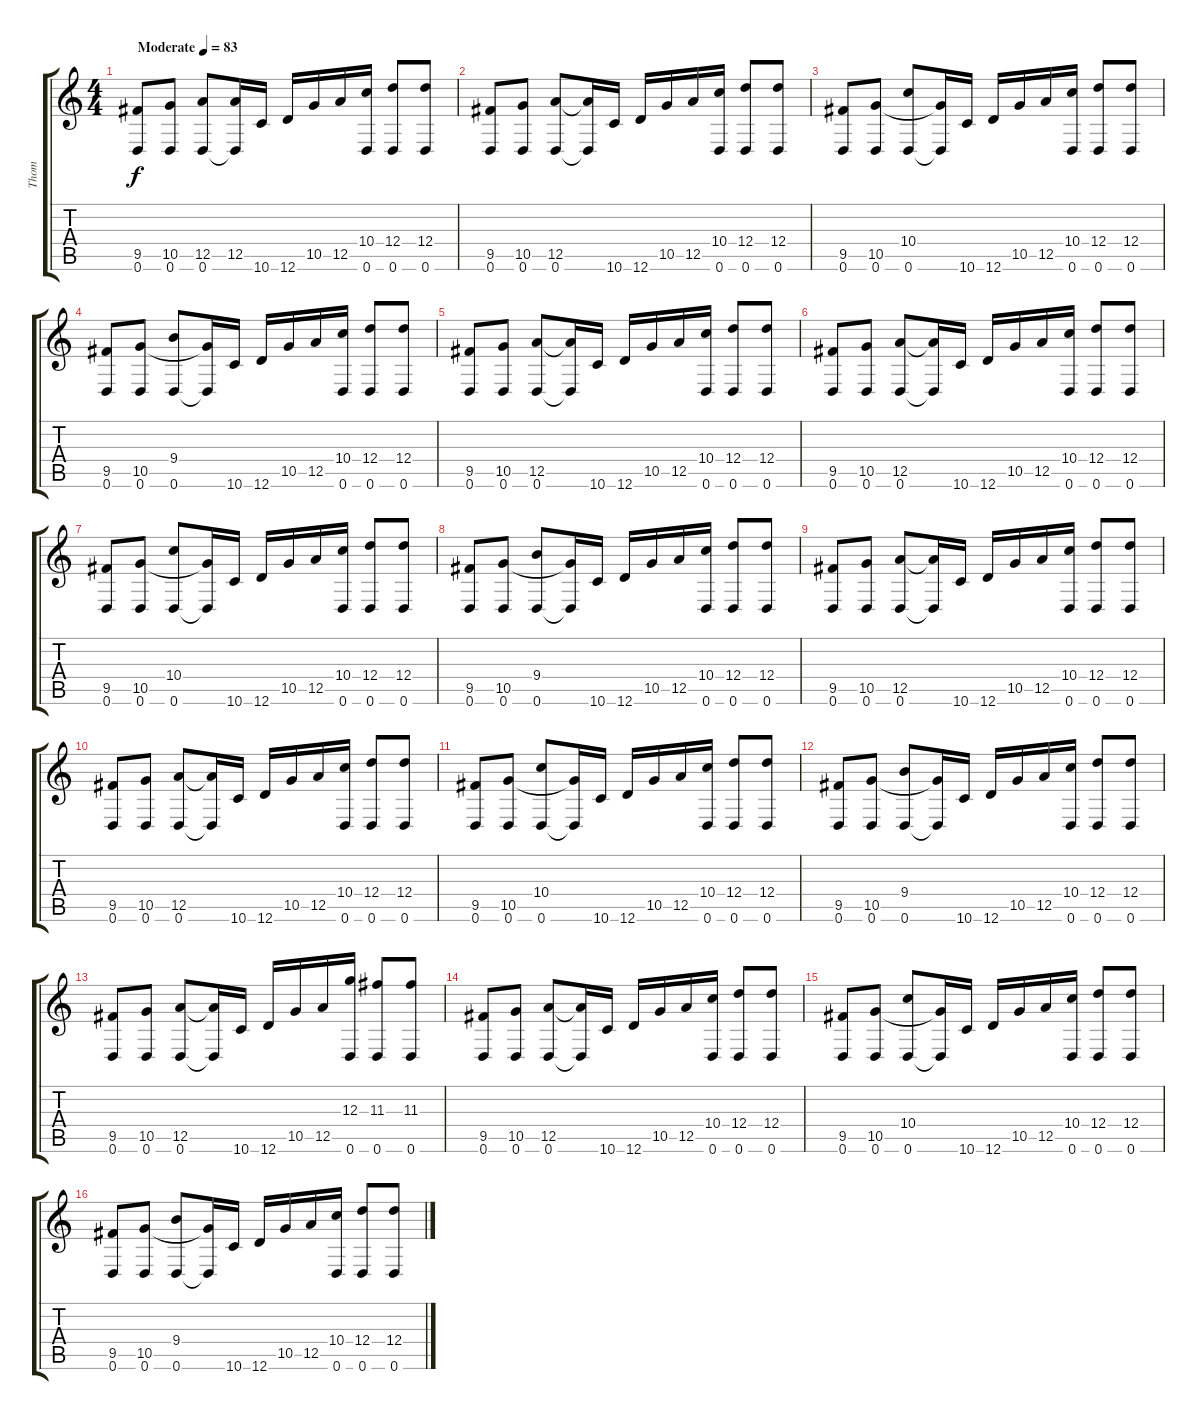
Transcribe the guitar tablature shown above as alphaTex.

\track ("Thom" "Thom") {instrument electricguitarjazz}
\staff {score tabs}
\tuning (E4 B3 G3 D3 A2 D2) {hide}
\ts (4 4)
\section ("" "")
\tempo (83 "Moderate")
\clef g2
\ks c
(9.5 0.6).8{dy f instrument electricguitarjazz} (10.5 0.6).8 (12.5 0.6).8 (12.5 0.6{t}).16 10.6.16 12.6.16 10.5.16 12.5.16 (10.4 0.6).16 (12.4 0.6).8 (12.4 0.6).8 |
(9.5 0.6).8 (10.5 0.6).8 (12.5 0.6).8 (12.5{t} 0.6{t}).16 10.6.16 12.6.16 10.5.16 12.5.16 (10.4 0.6).16 (12.4 0.6).8 (12.4 0.6).8 |
(9.5 0.6).8 (10.5 0.6).8 (10.4 0.6).8 (10.5{t} 0.6{t}).16 10.6.16 12.6.16 10.5.16 12.5.16 (10.4 0.6).16 (12.4 0.6).8 (12.4 0.6).8 |
(9.5 0.6).8 (10.5 0.6).8 (9.4 0.6).8 (10.5{t} 0.6{t}).16 10.6.16 12.6.16 10.5.16 12.5.16 (10.4 0.6).16 (12.4 0.6).8 (12.4 0.6).8 |
(9.5 0.6).8 (10.5 0.6).8 (12.5 0.6).8 (12.5{t} 0.6{t}).16 10.6.16 12.6.16 10.5.16 12.5.16 (10.4 0.6).16 (12.4 0.6).8 (12.4 0.6).8 |
(9.5 0.6).8 (10.5 0.6).8 (12.5 0.6).8 (12.5{t} 0.6{t}).16 10.6.16 12.6.16 10.5.16 12.5.16 (10.4 0.6).16 (12.4 0.6).8 (12.4 0.6).8 |
(9.5 0.6).8 (10.5 0.6).8 (10.4 0.6).8 (10.5{t} 0.6{t}).16 10.6.16 12.6.16 10.5.16 12.5.16 (10.4 0.6).16 (12.4 0.6).8 (12.4 0.6).8 |
(9.5 0.6).8 (10.5 0.6).8 (9.4 0.6).8 (10.5{t} 0.6{t}).16 10.6.16 12.6.16 10.5.16 12.5.16 (10.4 0.6).16 (12.4 0.6).8 (12.4 0.6).8 |
(9.5 0.6).8 (10.5 0.6).8 (12.5 0.6).8 (12.5{t} 0.6{t}).16 10.6.16 12.6.16 10.5.16 12.5.16 (10.4 0.6).16 (12.4 0.6).8 (12.4 0.6).8 |
(9.5 0.6).8 (10.5 0.6).8 (12.5 0.6).8 (12.5{t} 0.6{t}).16 10.6.16 12.6.16 10.5.16 12.5.16 (10.4 0.6).16 (12.4 0.6).8 (12.4 0.6).8 |
(9.5 0.6).8 (10.5 0.6).8 (10.4 0.6).8 (10.5{t} 0.6{t}).16 10.6.16 12.6.16 10.5.16 12.5.16 (10.4 0.6).16 (12.4 0.6).8 (12.4 0.6).8 |
(9.5 0.6).8 (10.5 0.6).8 (9.4 0.6).8 (10.5{t} 0.6{t}).16 10.6.16 12.6.16 10.5.16 12.5.16 (10.4 0.6).16 (12.4 0.6).8 (12.4 0.6).8 |
(9.5 0.6).8 (10.5 0.6).8 (12.5 0.6).8 (12.5{t} 0.6{t}).16 10.6.16 12.6.16 10.5.16 12.5.16 (12.3 0.6).16 (11.3 0.6).8 (11.3 0.6).8 |
(9.5 0.6).8 (10.5 0.6).8 (12.5 0.6).8 (12.5{t} 0.6{t}).16 10.6.16 12.6.16 10.5.16 12.5.16 (10.4 0.6).16 (12.4 0.6).8 (12.4 0.6).8 |
(9.5 0.6).8 (10.5 0.6).8 (10.4 0.6).8 (10.5{t} 0.6{t}).16 10.6.16 12.6.16 10.5.16 12.5.16 (10.4 0.6).16 (12.4 0.6).8 (12.4 0.6).8 |
(9.5 0.6).8 (10.5 0.6).8 (9.4 0.6).8 (10.5{t} 0.6{t}).16 10.6.16 12.6.16 10.5.16 12.5.16 (10.4 0.6).16 (12.4 0.6).8 (12.4 0.6).8
